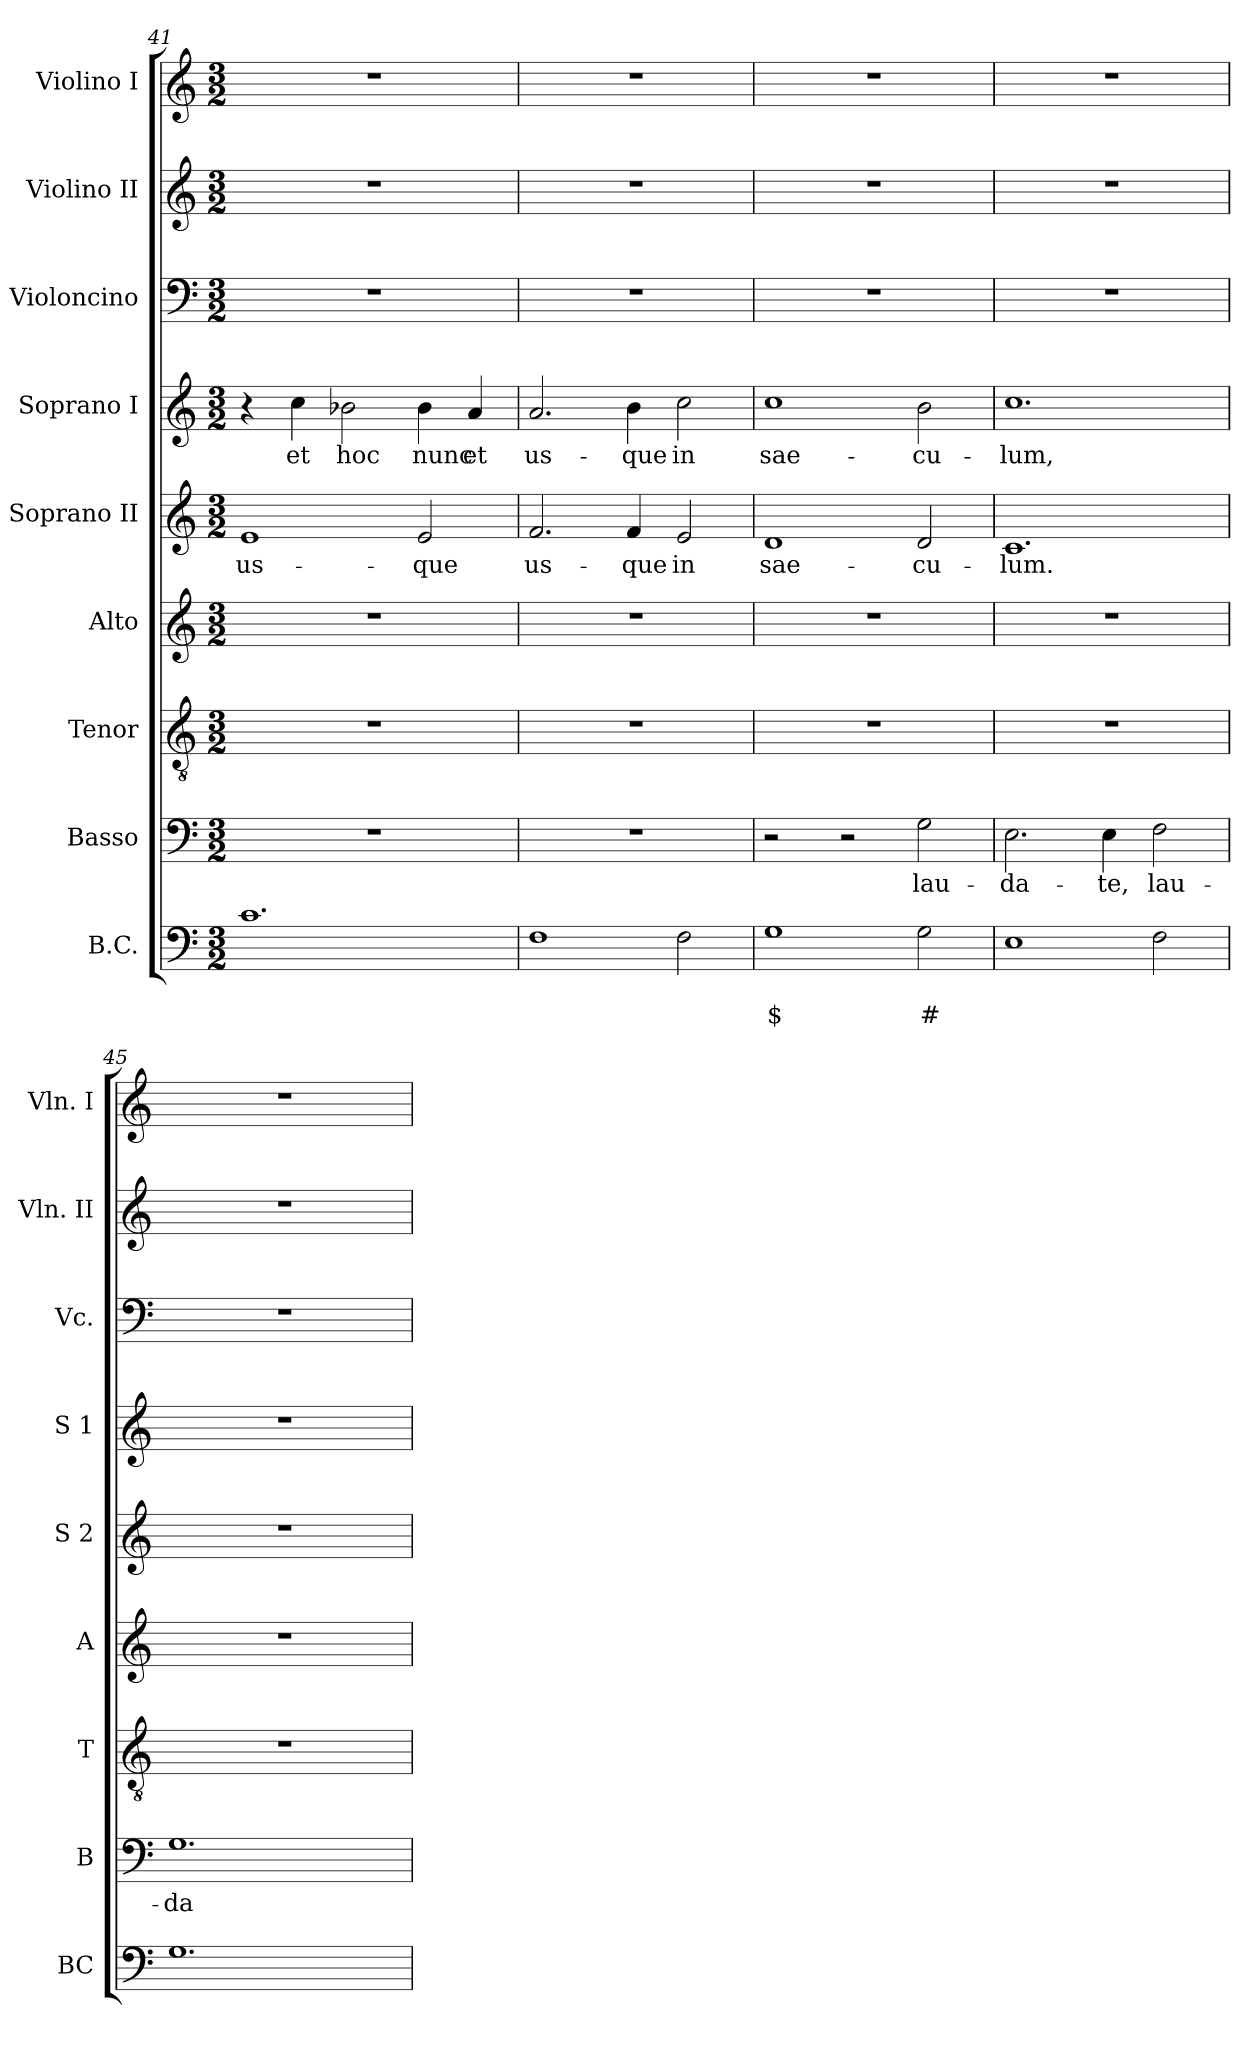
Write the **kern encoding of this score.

**kern	**text	**text	**kern	**text	**kern	**kern	**kern	**text	**kern	**text	**kern	**kern	**kern
*part9	*part9	*part9	*part8	*part8	*part7	*part6	*part5	*part5	*part4	*part4	*part3	*part2	*part1
*staff9	*staff9	*staff9	*staff8	*staff8	*staff7	*staff6	*staff5	*staff5	*staff4	*staff4	*staff3	*staff2	*staff1
*I"B.C.	*	*	*I"Basso	*	*I"Tenor	*I"Alto	*I"Soprano II	*	*I"Soprano I	*	*I"Violoncino	*I"Violino II	*I"Violino I
*I'BC	*	*	*I'B	*	*I'T	*I'A	*I'S 2	*	*I'S 1	*	*I'Vc.	*I'Vln. II	*I'Vln. I
*clefF4	*	*	*clefF4	*	*clefGv2	*clefG2	*clefG2	*	*clefG2	*	*clefF4	*clefG2	*clefG2
*k[]	*	*	*k[]	*	*k[]	*k[]	*k[]	*	*k[]	*	*k[]	*k[]	*k[]
*C:	*	*	*C:	*	*C:	*C:	*C:	*	*C:	*	*C:	*C:	*C:
*M3/2	*	*	*M3/2	*	*M3/2	*M3/2	*M3/2	*	*M3/2	*	*M3/2	*M3/2	*M3/2
=41	=41	=41	=41	=41	=41	=41	=41	=41	=41	=41	=41	=41	=41
!	!	!	!	!	!	!	!	!LO:LY:b	!	!	!	!	!
1.c	.	.	1.r	.	1.r	1.r	1e	us-	4r	.	1.r	1.r	1.r
!	!	!	!	!	!	!	!	!	!	!LO:LY:b	!	!	!
.	.	.	.	.	.	.	.	.	4cc\	et	.	.	.
!	!	!	!	!	!	!	!	!	!	!LO:LY:b	!	!	!
.	.	.	.	.	.	.	.	.	2b-X\	hoc	.	.	.
!	!	!	!	!	!	!	!	!LO:LY:b	!	!LO:LY:b	!	!	!
.	.	.	.	.	.	.	2e/	-que	4b-\	nunc	.	.	.
!	!	!	!	!	!	!	!	!	!	!LO:LY:b	!	!	!
.	.	.	.	.	.	.	.	.	4a/	et	.	.	.
=42	=42	=42	=42	=42	=42	=42	=42	=42	=42	=42	=42	=42	=42
!	!	!	!	!	!	!	!	!LO:LY:b	!	!LO:LY:b	!	!	!
1F	.	.	1.r	.	1.r	1.r	2.f/	us-	2.a/	us-	1.r	1.r	1.r
!	!	!	!	!	!	!	!	!LO:LY:b	!	!LO:LY:b	!	!	!
.	.	.	.	.	.	.	4f/	-que	4b\	-que	.	.	.
!	!	!	!	!	!	!	!	!LO:LY:b	!	!LO:LY:b	!	!	!
2F\	.	.	.	.	.	.	2e/	in	2cc\	in	.	.	.
=43	=43	=43	=43	=43	=43	=43	=43	=43	=43	=43	=43	=43	=43
!	!	!LO:LY:b	!	!	!	!	!	!LO:LY:b	!	!LO:LY:b	!	!	!
1G	.	$	2r	.	1.r	1.r	1d	sae-	1cc	sae-	1.r	1.r	1.r
.	.	.	2r	.	.	.	.	.	.	.	.	.	.
!	!	!LO:LY:b	!	!LO:LY:b	!	!	!	!LO:LY:b	!	!LO:LY:b	!	!	!
2G\	.	#	2G\	lau-	.	.	2d/	-cu-	2b\	-cu-	.	.	.
=44	=44	=44	=44	=44	=44	=44	=44	=44	=44	=44	=44	=44	=44
!	!	!	!	!LO:LY:b	!	!	!	!LO:LY:b	!	!LO:LY:b	!	!	!
1E	.	.	2.E\	-da-	1.r	1.r	1.c	-lum.	1.cc	-lum,	1.r	1.r	1.r
!	!	!	!	!LO:LY:b	!	!	!	!	!	!	!	!	!
.	.	.	4E\	-te,	.	.	.	.	.	.	.	.	.
!	!	!	!	!LO:LY:b	!	!	!	!	!	!	!	!	!
2F\	.	.	2F\	lau-	.	.	.	.	.	.	.	.	.
=45	=45	=45	=45	=45	=45	=45	=45	=45	=45	=45	=45	=45	=45
*^	*	*	*	*	*	*	*	*	*	*	*	*	*
!	!	!	!	!	!LO:LY:b	!	!	!	!	!	!	!	!	!
1.G	2ryy	.	.	1.G	-da-	1.r	1.r	1.r	.	1.r	.	1.r	1.r	1.r
.	2ryy	.	.	.	.	.	.	.	.	.	.	.	.	.
.	2ryy	.	.	.	.	.	.	.	.	.	.	.	.	.
*v	*v	*	*	*	*	*	*	*	*	*	*	*	*	*
=	=	=	=	=	=	=	=	=	=	=	=	=	=
*-	*-	*-	*-	*-	*-	*-	*-	*-	*-	*-	*-	*-	*-
